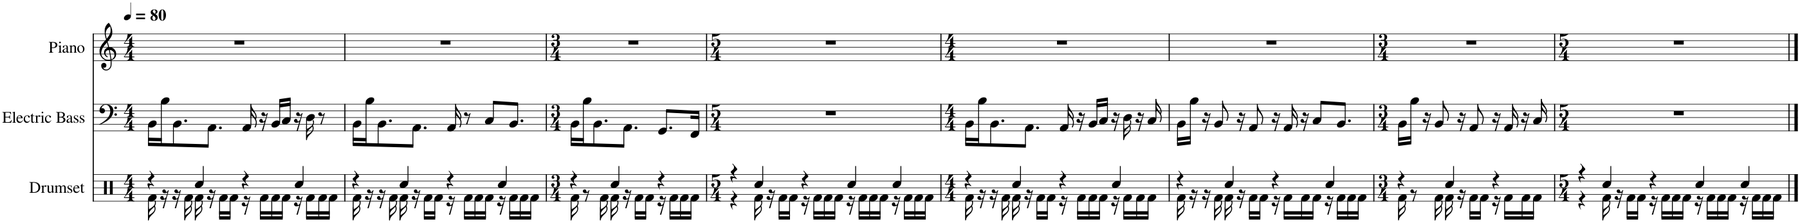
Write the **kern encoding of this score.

**kern	**kern	**kern
*part3	*part2	*part1
*staff3	*staff2	*staff1
*I"Drumset	*I"Electric Bass	*I"Piano
*I'D. Set	*I'El. B.	*I'Pno.
*clefX	*clefF4	*clefG2
*	*Trd7c12	*
*k[]	*k[]	*k[]
*M4/4	*M4/4	*M4/4
*MM80	*MM80	*MM80
=1	=1	=1
*^	*	*
4r	16Rf\	16BB\LL	1r
.	16r	16B\J	.
.	16r	8.BB\	.
.	16Rf\	.	.
4Rcc/	16Rf\	.	.
.	16r	8.AA\J	.
.	16Rf\LL	.	.
.	16Rf\JJ	.	.
4r	16r	16AA/	.
.	16Rf\LL	16r	.
.	16Rf\	16BB/LL	.
.	16Rf\JJ	16C/JJ	.
4Rcc/	16r	16r	.
.	16Rf\LL	16D\	.
.	16Rf\	8r	.
.	16Rf\JJ	.	.
=2	=2	=2	=2
4r	16Rf\	16BB\LL	1r
.	16r	16B\J	.
.	16r	8.BB\	.
.	16Rf\	.	.
4Rcc/	16Rf\	.	.
.	16r	8.AA\J	.
.	16Rf\LL	.	.
.	16Rf\JJ	.	.
4r	16r	16AA/	.
.	16Rf\LL	8r	.
.	16Rf\	.	.
.	16Rf\JJ	8C/L	.
4Rcc/	16r	.	.
.	16Rf\LL	8.BB/J	.
.	16Rf\	.	.
.	16Rf\JJ	.	.
=3	=3	=3	=3
*M3/4	*	*M3/4	*M3/4
4r	16Rf\	16BB\LL	2.r
.	8r	16B\J	.
.	.	8.BB\	.
.	16Rf\	.	.
4Rcc/	16Rf\	.	.
.	16r	8.AA\J	.
.	16Rf\LL	.	.
.	16Rf\JJ	.	.
4r	16r	8.GG/L	.
.	16Rf\LL	.	.
.	16Rf\	.	.
.	16Rf\JJ	16FF/Jk	.
=4	=4	=4	=4
*M5/4	*	*M5/4	*M5/4
4r	4r	4%5r	4%5r
4Rcc/	16Rf\	.	.
.	16r	.	.
.	16Rf\LL	.	.
.	16Rf\JJ	.	.
4r	16r	.	.
.	16Rf\LL	.	.
.	16Rf\	.	.
.	16Rf\JJ	.	.
4Rcc/	16r	.	.
.	16Rf\LL	.	.
.	16Rf\	.	.
.	16Rf\JJ	.	.
4Rcc/	16r	.	.
.	16Rf\LL	.	.
.	16Rf\	.	.
.	16Rf\JJ	.	.
=5	=5	=5	=5
*M4/4	*	*M4/4	*M4/4
4r	16Rf\	16BB\LL	1r
.	16r	16B\J	.
.	16r	8.BB\	.
.	16Rf\	.	.
4Rcc/	16Rf\	.	.
.	16r	8.AA\J	.
.	16Rf\LL	.	.
.	16Rf\JJ	.	.
4r	16r	16AA/	.
.	16Rf\LL	16r	.
.	16Rf\	16BB/LL	.
.	16Rf\JJ	16C/JJ	.
4Rcc/	16r	16r	.
.	16Rf\LL	16D\	.
.	16Rf\	16r	.
.	16Rf\JJ	16C/	.
=6	=6	=6	=6
4r	16Rf\	16BB\LL	1r
.	16r	16B\JJ	.
.	16r	16r	.
.	16Rf\	8BB/	.
4Rcc/	16Rf\	.	.
.	16r	16r	.
.	16Rf\LL	8AA/	.
.	16Rf\JJ	.	.
4r	16r	16r	.
.	16Rf\LL	16AA/	.
.	16Rf\	16r	.
.	16Rf\JJ	8C/L	.
4Rcc/	16r	.	.
.	16Rf\LL	8.BB/J	.
.	16Rf\	.	.
.	16Rf\JJ	.	.
=7	=7	=7	=7
*M3/4	*	*M3/4	*M3/4
4r	16Rf\	16BB\LL	2.r
.	8r	16B\JJ	.
.	.	16r	.
.	16Rf\	8BB/	.
4Rcc/	16Rf\	.	.
.	16r	16r	.
.	16Rf\LL	8AA/	.
.	16Rf\JJ	.	.
4r	16r	16r	.
.	16Rf\LL	16AA/	.
.	16Rf\	16r	.
.	16Rf\JJ	16C/	.
=8	=8	=8	=8
*M5/4	*	*M5/4	*M5/4
4r	4r	4%5r	4%5r
4Rcc/	16Rf\	.	.
.	16r	.	.
.	16Rf\LL	.	.
.	16Rf\JJ	.	.
4r	16r	.	.
.	16Rf\LL	.	.
.	16Rf\	.	.
.	16Rf\JJ	.	.
4Rcc/	16r	.	.
.	16Rf\LL	.	.
.	16Rf\	.	.
.	16Rf\JJ	.	.
4Rcc/	16r	.	.
.	16Rf\LL	.	.
.	16Rf\	.	.
.	16Rf\JJ	.	.
*v	*v	*	*
==	==	==
*-	*-	*-
